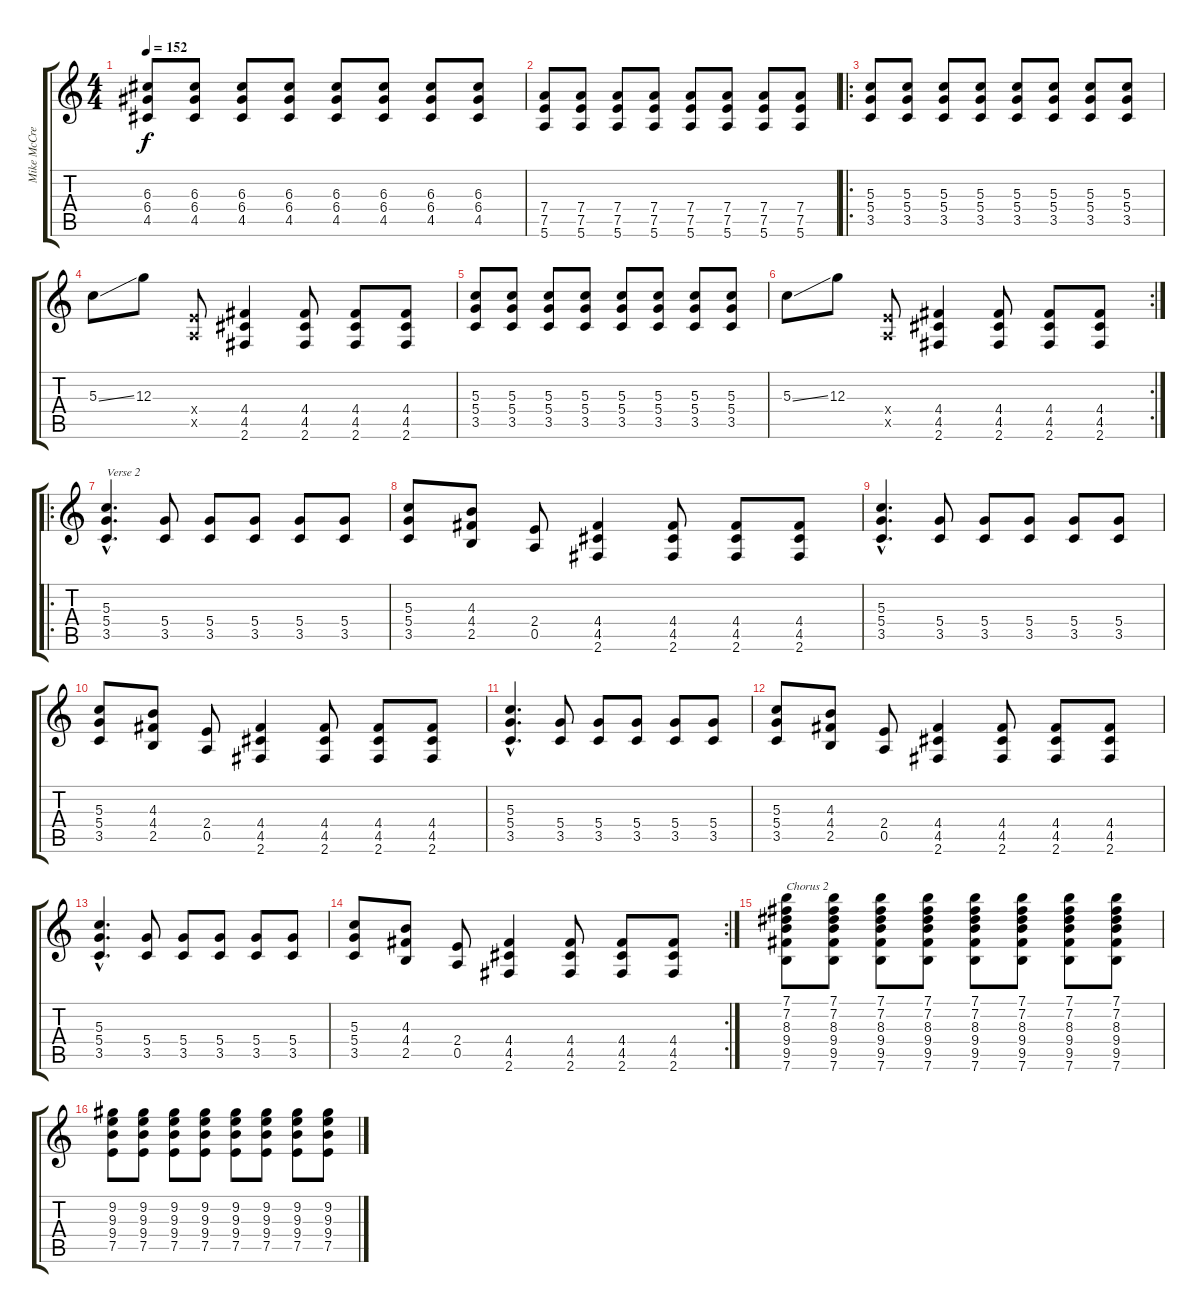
\track ("Mike McCready" "Mike McCre") {instrument distortionguitar}
\staff {score tabs}
\tuning (E4 B3 G3 D3 A2 E2) {hide}
\ts (4 4)
\tempo 152
\clef g2
\ks c
(6.3 6.4 4.5).8{dy f} (6.3 6.4 4.5).8 (6.3 6.4 4.5).8 (6.3 6.4 4.5).8 (6.3 6.4 4.5).8 (6.3 6.4 4.5).8 (6.3 6.4 4.5).8 (6.3 6.4 4.5).8 |
(7.4 7.5 5.6).8 (7.4 7.5 5.6).8 (7.4 7.5 5.6).8 (7.4 7.5 5.6).8 (7.4 7.5 5.6).8 (7.4 7.5 5.6).8 (7.4 7.5 5.6).8 (7.4 7.5 5.6).8 |
\ro
(5.3 5.4 3.5).8 (5.3 5.4 3.5).8 (5.3 5.4 3.5).8 (5.3 5.4 3.5).8 (5.3 5.4 3.5).8 (5.3 5.4 3.5).8 (5.3 5.4 3.5).8 (5.3 5.4 3.5).8 |
5.3{ss}.8 12.3.8 (2.4{x} 0.5{x}).8 (4.4 4.5 2.6).4 (4.4 4.5 2.6).8 (4.4 4.5 2.6).8 (4.4 4.5 2.6).8 |
(5.3 5.4 3.5).8 (5.3 5.4 3.5).8 (5.3 5.4 3.5).8 (5.3 5.4 3.5).8 (5.3 5.4 3.5).8 (5.3 5.4 3.5).8 (5.3 5.4 3.5).8 (5.3 5.4 3.5).8 |
\rc 2
5.3{ss}.8 12.3.8 (2.4{x} 0.5{x}).8 (4.4 4.5 2.6).4 (4.4 4.5 2.6).8 (4.4 4.5 2.6).8 (4.4 4.5 2.6).8 |
\ro
(5.3{hac} 5.4{hac} 3.5{hac}).4{d txt "Verse 2"} (5.4 3.5).8 (5.4 3.5).8 (5.4 3.5).8 (5.4 3.5).8 (5.4 3.5).8 |
(5.3 5.4 3.5).8 (4.3 4.4 2.5).8 (2.4 0.5).8 (4.4 4.5 2.6).4 (4.4 4.5 2.6).8 (4.4 4.5 2.6).8 (4.4 4.5 2.6).8 |
(5.3{hac} 5.4{hac} 3.5{hac}).4{d} (5.4 3.5).8 (5.4 3.5).8 (5.4 3.5).8 (5.4 3.5).8 (5.4 3.5).8 |
(5.3 5.4 3.5).8 (4.3 4.4 2.5).8 (2.4 0.5).8 (4.4 4.5 2.6).4 (4.4 4.5 2.6).8 (4.4 4.5 2.6).8 (4.4 4.5 2.6).8 |
(5.3{hac} 5.4{hac} 3.5{hac}).4{d} (5.4 3.5).8 (5.4 3.5).8 (5.4 3.5).8 (5.4 3.5).8 (5.4 3.5).8 |
(5.3 5.4 3.5).8 (4.3 4.4 2.5).8 (2.4 0.5).8 (4.4 4.5 2.6).4 (4.4 4.5 2.6).8 (4.4 4.5 2.6).8 (4.4 4.5 2.6).8 |
(5.3{hac} 5.4{hac} 3.5{hac}).4{d} (5.4 3.5).8 (5.4 3.5).8 (5.4 3.5).8 (5.4 3.5).8 (5.4 3.5).8 |
\rc 2
(5.3 5.4 3.5).8 (4.3 4.4 2.5).8 (2.4 0.5).8 (4.4 4.5 2.6).4 (4.4 4.5 2.6).8 (4.4 4.5 2.6).8 (4.4 4.5 2.6).8 |
(7.1 7.2 8.3 9.4 9.5 7.6).8{txt "Chorus 2"} (7.1 7.2 8.3 9.4 9.5 7.6).8 (7.1 7.2 8.3 9.4 9.5 7.6).8 (7.1 7.2 8.3 9.4 9.5 7.6).8 (7.1 7.2 8.3 9.4 9.5 7.6).8 (7.1 7.2 8.3 9.4 9.5 7.6).8 (7.1 7.2 8.3 9.4 9.5 7.6).8 (7.1 7.2 8.3 9.4 9.5 7.6).8 |
(9.2 9.3 9.4 7.5).8 (9.2 9.3 9.4 7.5).8 (9.2 9.3 9.4 7.5).8 (9.2 9.3 9.4 7.5).8 (9.2 9.3 9.4 7.5).8 (9.2 9.3 9.4 7.5).8 (9.2 9.3 9.4 7.5).8 (9.2 9.3 9.4 7.5).8
